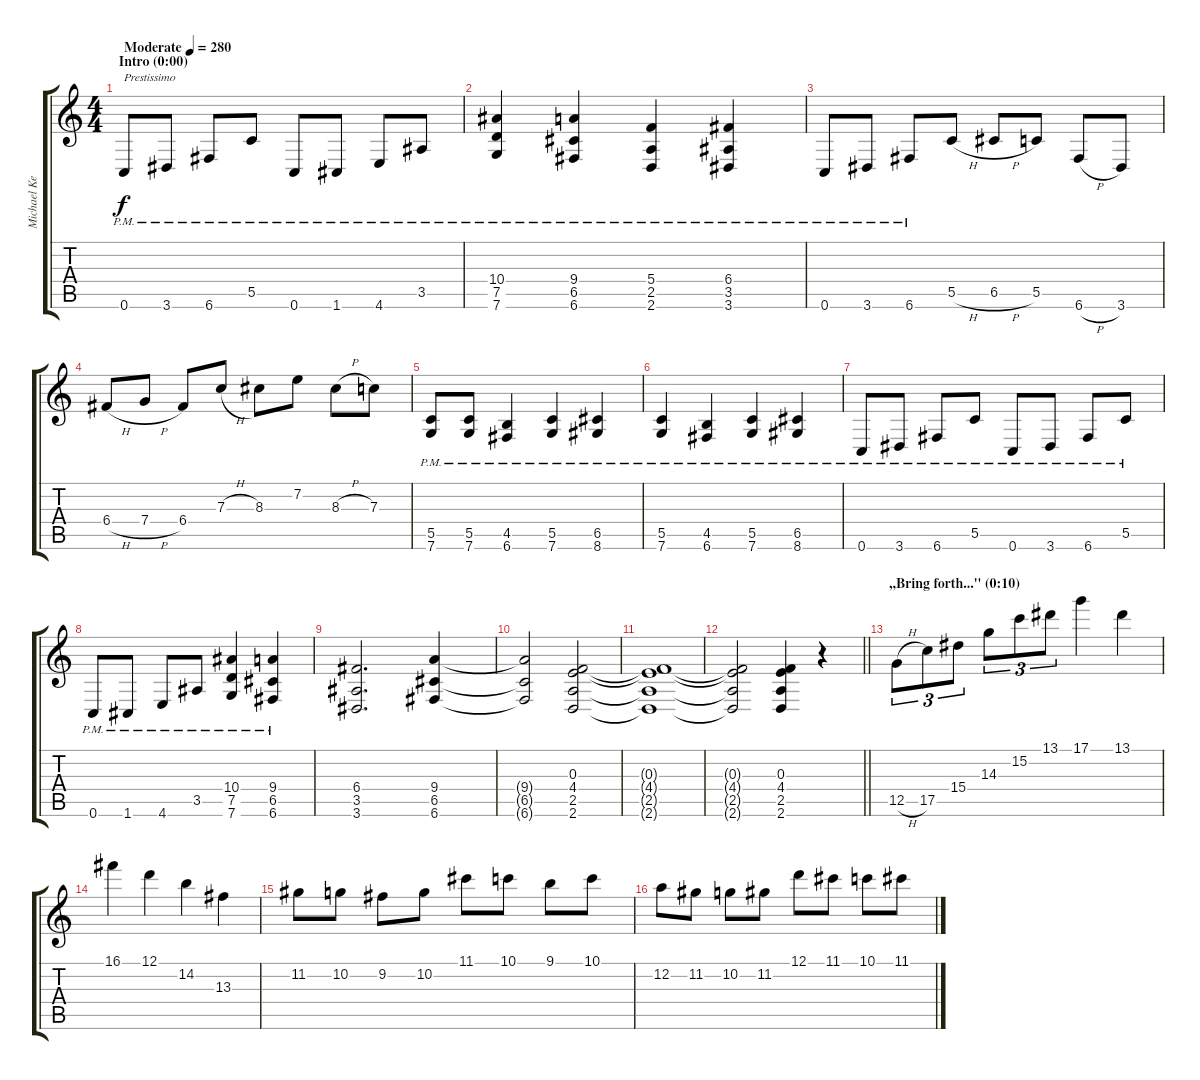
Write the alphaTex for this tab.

\track ("Michael Keene [Rhythm]" "Michael Ke") {instrument overdrivenguitar}
\staff {score tabs}
\tuning (D4 A3 F3 C3 G2 C2) {hide}
\ts (4 4)
\section ("" "Intro (0:00)")
\tempo (280 "Moderate")
\clef g2
\ks c
0.6{pm}.8{txt "Prestissimo" dy f instrument overdrivenguitar} 3.6{pm}.8 6.6{pm}.8 5.5{pm}.8 0.6{pm}.8 1.6{pm}.8 4.6{pm}.8 3.5{pm}.8 |
(10.4{pm} 7.5{pm} 7.6{pm}).4 (9.4{pm} 6.5{pm} 6.6{pm}).4 (5.4{pm} 2.5{pm} 2.6{pm}).4 (6.4{pm} 3.5{pm} 3.6{pm}).4 |
0.6{pm}.8 3.6{pm}.8 6.6{pm}.8 5.5{h}.8 6.5{h}.8 5.5.8 6.6{h}.8 3.6.8 |
6.4{h}.8 7.4{h}.8 6.4.8 7.3{h}.8 8.3.8 7.2.8 8.3{h}.8 7.3.8 |
(5.5{pm} 7.6{pm}).8 (5.5{pm} 7.6{pm}).8 (4.5{pm} 6.6{pm}).4 (5.5{pm} 7.6{pm}).4 (6.5{pm} 8.6{pm}).4 |
(5.5{pm} 7.6{pm}).4 (4.5{pm} 6.6{pm}).4 (5.5{pm} 7.6{pm}).4 (6.5{pm} 8.6{pm}).4 |
0.6{pm}.8 3.6{pm}.8 6.6{pm}.8 5.5{pm}.8 0.6{pm}.8 3.6{pm}.8 6.6{pm}.8 5.5{pm}.8 |
0.6{pm}.8 1.6{pm}.8 4.6{pm}.8 3.5{pm}.8 (10.4{pm} 7.5{pm} 7.6{pm}).4 (9.4{pm} 6.5{pm} 6.6{pm}).4 |
(6.4 3.5 3.6).2{d} (9.4 6.5 6.6).4 |
(9.4{t} 6.5{t} 6.6{t}).2 (0.3 4.4 2.5 2.6).2 |
(0.3{t} 4.4{t} 2.5{t} 2.6{t}).1 |
\barLineRight lightlight
(0.3{t} 4.4{t} 2.5{t} 2.6{t}).2 (0.3 4.4 2.5 2.6).4 r.4 |
\section ("" ",,Bring forth...'' (0:10)")
12.5{h}.8{tu (3 2)} 17.5.8{tu (3 2)} 15.4.8{tu (3 2)} 14.3.8{tu (3 2)} 15.2.8{tu (3 2)} 13.1.8{tu (3 2)} 17.1.4 13.1.4 |
16.1.4 12.1.4 14.2.4 13.3.4 |
11.2.8 10.2.8 9.2.8 10.2.8 11.1.8 10.1.8 9.1.8 10.1.8 |
12.2.8 11.2.8 10.2.8 11.2.8 12.1.8 11.1.8 10.1.8 11.1.8
